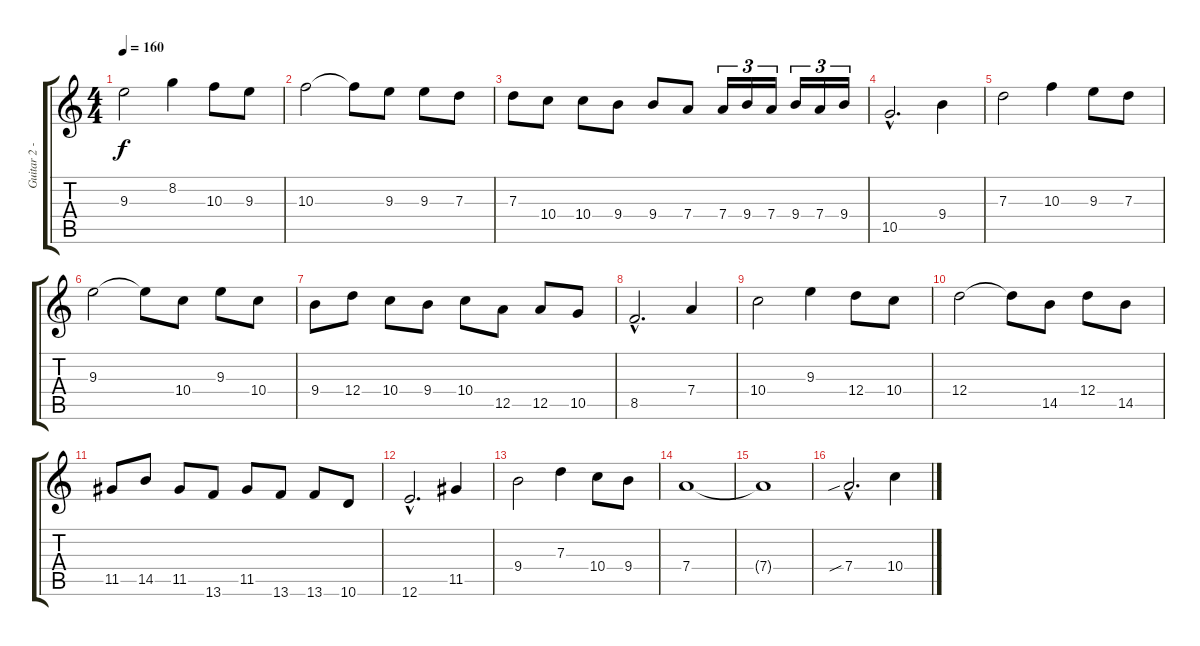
\track ("Guitar 2 - BG" "Guitar 2 -") {instrument overdrivenguitar}
\staff {score tabs}
\tuning (E4 B3 G3 D3 A2 E2) {hide}
\ts (4 4)
\tempo 160
\clef g2
\ks c
9.3.2{dy f} 8.2.4 10.3.8 9.3.8 |
10.3.2 10.3{t}.8 9.3.8 9.3.8 7.3.8 |
7.3.8 10.4.8 10.4.8 9.4.8 9.4.8 7.4.8 7.4.16{tu (3 2)} 9.4.16{tu (3 2)} 7.4.16{tu (3 2)} 9.4.16{tu (3 2)} 7.4.16{tu (3 2)} 9.4.16{tu (3 2)} |
10.5{hac}.2{d} 9.4.4 |
7.3.2 10.3.4 9.3.8 7.3.8 |
9.3.2 9.3{t}.8 10.4.8 9.3.8 10.4.8 |
9.4.8 12.4.8 10.4.8 9.4.8 10.4.8 12.5.8 12.5.8 10.5.8 |
8.5{hac}.2{d} 7.4.4 |
10.4.2 9.3.4 12.4.8 10.4.8 |
12.4.2 12.4{t}.8 14.5.8 12.4.8 14.5.8 |
11.5.8 14.5.8 11.5.8 13.6.8 11.5.8 13.6.8 13.6.8 10.6.8 |
12.6{hac}.2{d} 11.5.4 |
9.4.2 7.3.4 10.4.8 9.4.8 |
7.4.1 |
7.4{t}.1 |
7.4{sib hac}.2{d} 10.4.4
